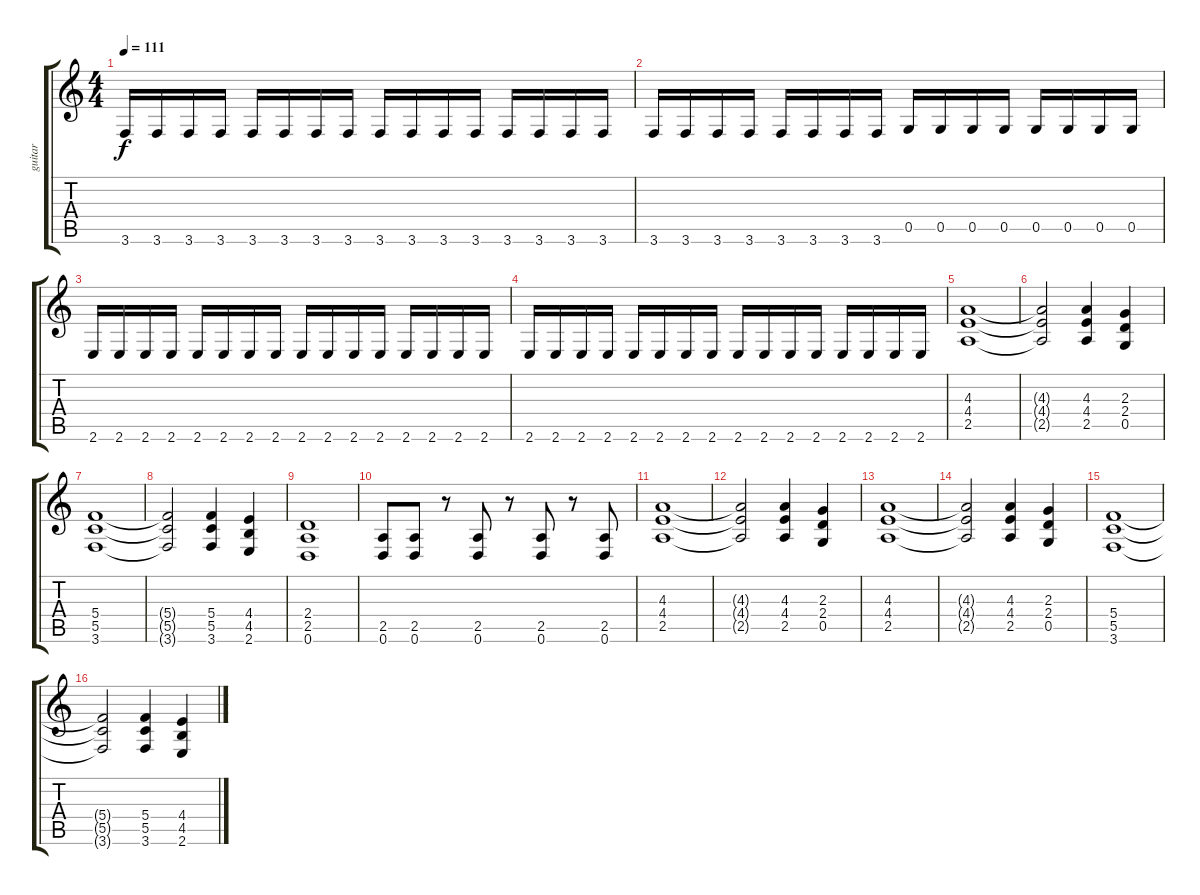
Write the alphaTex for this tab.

\track ("guitar" "guitar") {instrument overdrivenguitar}
\staff {score tabs}
\tuning (D4 A3 F3 C3 G2 D2) {hide}
\ts (4 4)
\tempo 111
\clef g2
\ks c
3.6.16{dy f} 3.6.16 3.6.16 3.6.16 3.6.16 3.6.16 3.6.16 3.6.16 3.6.16 3.6.16 3.6.16 3.6.16 3.6.16 3.6.16 3.6.16 3.6.16 |
3.6.16 3.6.16 3.6.16 3.6.16 3.6.16 3.6.16 3.6.16 3.6.16 0.5.16 0.5.16 0.5.16 0.5.16 0.5.16 0.5.16 0.5.16 0.5.16 |
2.6.16 2.6.16 2.6.16 2.6.16 2.6.16 2.6.16 2.6.16 2.6.16 2.6.16 2.6.16 2.6.16 2.6.16 2.6.16 2.6.16 2.6.16 2.6.16 |
2.6.16 2.6.16 2.6.16 2.6.16 2.6.16 2.6.16 2.6.16 2.6.16 2.6.16 2.6.16 2.6.16 2.6.16 2.6.16 2.6.16 2.6.16 2.6.16 |
(4.3 4.4 2.5).1 |
(4.3{t} 4.4{t} 2.5{t}).2 (4.3 4.4 2.5).4 (2.3 2.4 0.5).4 |
(5.4 5.5 3.6).1 |
(5.4{t} 5.5{t} 3.6{t}).2 (5.4 5.5 3.6).4 (4.4 4.5 2.6).4 |
(2.4 2.5 0.6).1 |
(2.5 0.6).8 (2.5 0.6).8 r.8 (2.5 0.6).8 r.8 (2.5 0.6).8 r.8 (2.5 0.6).8 |
(4.3 4.4 2.5).1 |
(4.3{t} 4.4{t} 2.5{t}).2 (4.3 4.4 2.5).4 (2.3 2.4 0.5).4 |
(4.3 4.4 2.5).1 |
(4.3{t} 4.4{t} 2.5{t}).2 (4.3 4.4 2.5).4 (2.3 2.4 0.5).4 |
(5.4 5.5 3.6).1 |
(5.4{t} 5.5{t} 3.6{t}).2 (5.4 5.5 3.6).4 (4.4 4.5 2.6).4
